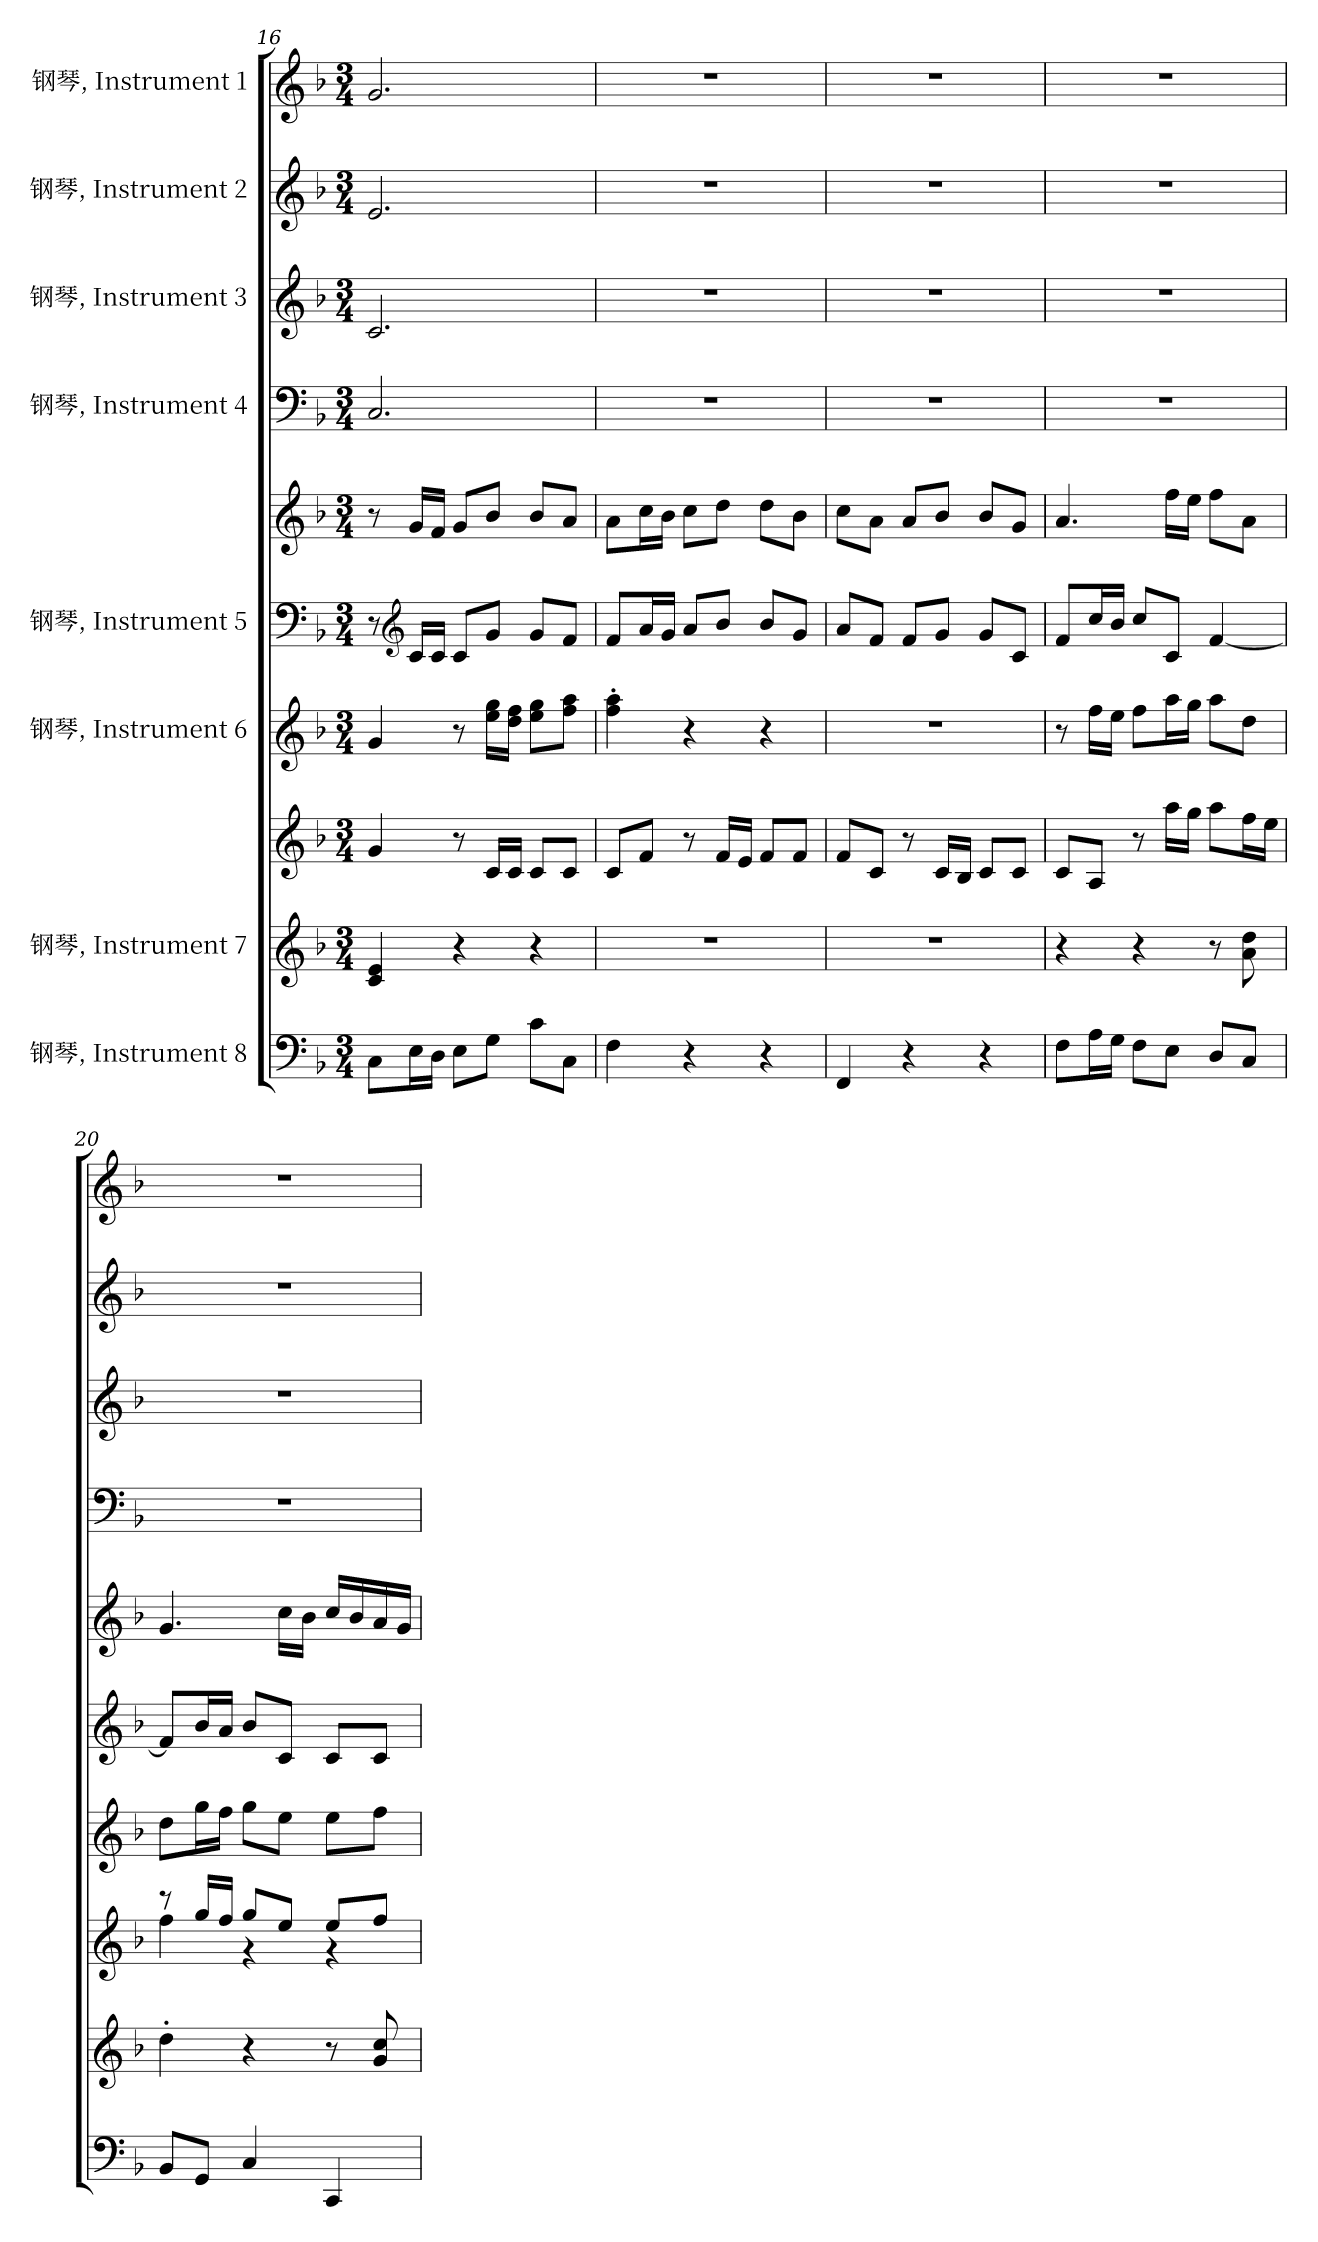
**kern	**kern	**kern	**kern	**kern	**kern	**kern	**kern	**kern	**kern
*part8	*part7	*part7	*part6	*part5	*part5	*part4	*part3	*part2	*part1
*staff10	*staff9	*staff8	*staff7	*staff6	*staff5	*staff4	*staff3	*staff2	*staff1
*I"钢琴, Instrument 8	*I"钢琴, Instrument 7	*	*I"钢琴, Instrument 6	*I"钢琴, Instrument 5	*	*I"钢琴, Instrument 4	*I"钢琴, Instrument 3	*I"钢琴, Instrument 2	*I"钢琴, Instrument 1
*clefF4	*clefG2	*clefG2	*clefG2	*clefF4	*clefG2	*clefF4	*clefG2	*clefG2	*clefG2
*k[b-]	*k[b-]	*k[b-]	*k[b-]	*k[b-]	*k[b-]	*k[b-]	*k[b-]	*k[b-]	*k[b-]
*M3/4	*M3/4	*M3/4	*M3/4	*M3/4	*M3/4	*M3/4	*M3/4	*M3/4	*M3/4
=16	=16	=16	=16	=16	=16	=16	=16	=16	=16
8C\L	4c/ 4e/	4g/	4g/	8r	8r	2.C/	2.c/	2.e/	2.g/
*	*	*	*	*clefG2	*	*	*	*	*
16E\L	.	.	.	16c/LL	16g/LL	.	.	.	.
16D\JJ	.	.	.	16c/JJ	16f/JJ	.	.	.	.
8E\L	4r	8r	8r	8c/L	8g/L	.	.	.	.
8G\J	.	16c/LL	16ee\ 16gg\LL	8g/J	8b-/J	.	.	.	.
.	.	16c/JJ	16dd\ 16ff\JJ	.	.	.	.	.	.
8c\L	4r	8c/L	8ee\ 8gg\L	8g/L	8b-/L	.	.	.	.
8C\J	.	8c/J	8ff\ 8aa\J	8f/J	8a/J	.	.	.	.
!!LO:PB:g=z
=17	=17	=17	=17	=17	=17	=17	=17	=17	=17
4F\	2.r	8c/L	4ff\' 4aa\'	8f/L	8a\L	2.r	2.r	2.r	2.r
.	.	8f/J	.	16a/L	16cc\L	.	.	.	.
.	.	.	.	16g/JJ	16b-\JJ	.	.	.	.
4r	.	8r	4r	8a/L	8cc\L	.	.	.	.
.	.	16f/LL	.	8b-/J	8dd\J	.	.	.	.
.	.	16e/JJ	.	.	.	.	.	.	.
4r	.	8f/L	4r	8b-/L	8dd\L	.	.	.	.
.	.	8f/J	.	8g/J	8b-\J	.	.	.	.
=18	=18	=18	=18	=18	=18	=18	=18	=18	=18
4FF/	2.r	8f/L	2.r	8a/L	8cc\L	2.r	2.r	2.r	2.r
.	.	8c/J	.	8f/J	8a\J	.	.	.	.
4r	.	8r	.	8f/L	8a/L	.	.	.	.
.	.	16c/LL	.	8g/J	8b-/J	.	.	.	.
.	.	16B-/JJ	.	.	.	.	.	.	.
4r	.	8c/L	.	8g/L	8b-/L	.	.	.	.
.	.	8c/J	.	8c/J	8g/J	.	.	.	.
=19	=19	=19	=19	=19	=19	=19	=19	=19	=19
8F\L	4r	8c/L	8r	8f/L	4.a/	2.r	2.r	2.r	2.r
16A\L	.	8A/J	16ff\LL	16cc/L	.	.	.	.	.
16G\JJ	.	.	16ee\JJ	16b-/JJ	.	.	.	.	.
8F\L	4r	8r	8ff\L	8cc/L	.	.	.	.	.
8E\J	.	16aa\LL	16aa\L	8c/J	16ff\LL	.	.	.	.
.	.	16gg\JJ	16gg\JJ	.	16ee\JJ	.	.	.	.
8D/L	8r	8aa\L	8aa\L	[4f/	8ff\L	.	.	.	.
8C/J	8a\ 8dd\	16ff\L	8dd\J	.	8a\J	.	.	.	.
.	.	16ee\JJ	.	.	.	.	.	.	.
=20	=20	=20	=20	=20	=20	=20	=20	=20	=20
*	*	*^	*	*	*	*	*	*	*
8BB-/L	4dd'\	8r	4ff\	8dd\L	8f/L]	4.g/	2.r	2.r	2.r	2.r
8GG/J	.	16gg/LL	.	16gg\L	16b-/L	.	.	.	.	.
.	.	16ff/JJ	.	16ff\JJ	16a/JJ	.	.	.	.	.
4C/	4r	8gg/L	4r	8gg\L	8b-/L	.	.	.	.	.
.	.	8ee/J	.	8ee\J	8c/J	16cc\LL	.	.	.	.
.	.	.	.	.	.	16b-\JJ	.	.	.	.
4CC/	8r	8ee/L	4r	8ee\L	8c/L	16cc/LL	.	.	.	.
.	.	.	.	.	.	16b-/	.	.	.	.
.	8g/ 8cc/	8ff/J	.	8ff\J	8c/J	16a/	.	.	.	.
.	.	.	.	.	.	16g/JJ	.	.	.	.
*	*	*v	*v	*	*	*	*	*	*	*
=	=	=	=	=	=	=	=	=	=
*-	*-	*-	*-	*-	*-	*-	*-	*-	*-
